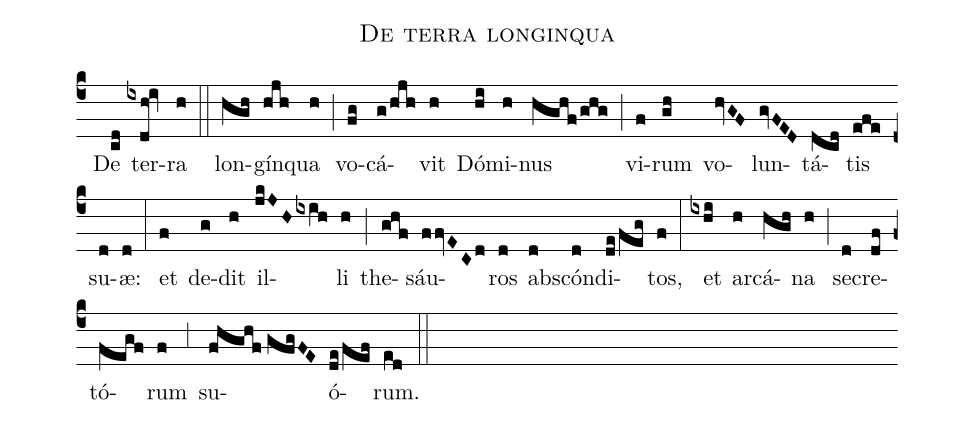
name:De terra longinqua;
mode:I;
office-part:Offertoria;
%%
(c4) () De(cd) ter(ixdh!iv)ra(h) (::) lon(hgh)gín(hjh)qua(h) (;) vo(fg)cá(g/hjh)vit(h) Dó(hi)mi(h)nus(hghf/ghg) (;) vi(f)rum(gh) vo(hvGF)lun(gvFED)tá(dcd)tis(efe) su(d)æ:(d) (:) et(f) de(g)dit(h) il(jkJH/ixih)li(h) (;) the(ghf)sáu(ffvECd)ros(d) ab(d)scón(d)di(de/feg)tos,(f) (:) et(ixhi) ar(h)cá(hgh)na(h) (;) se(d)cre(df)tó(fegf)rum(f) (,3) su(fhghf//gfgFE)ó(de/fef)rum.(ed) (::)
